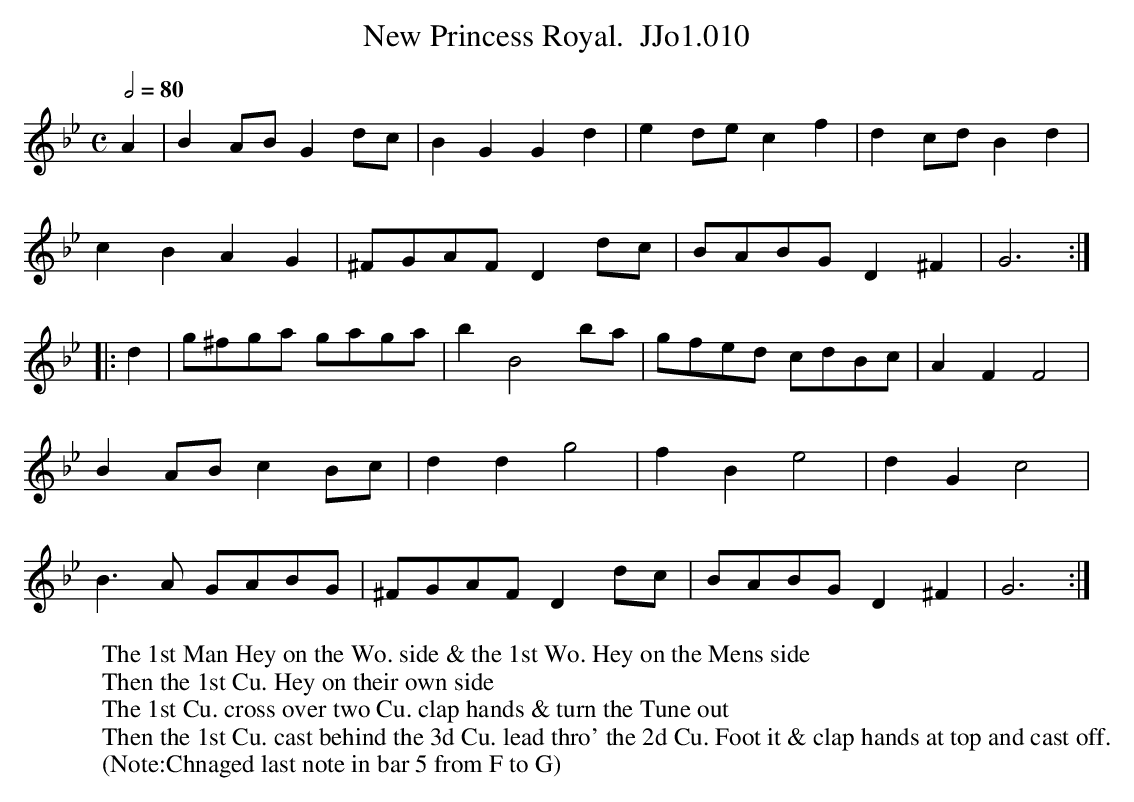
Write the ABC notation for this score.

X:1
T:New Princess Royal.  JJo1.010
M:C
Q:1/2=80
L:1/8
K:Gm
A2 | B2AB G2dc | B2G2 G2d2 | e2de c2f2 | d2cd B2d2 |
c2B2 A2G2 | ^FGAF D2dc | BABG D2^F2 | G6 :|
|: d2 |g^fga gaga | b2 B4 ba | gfed cdBc | A2F2 F4 |
B2AB c2Bc | d2d2 g4 | f2B2 e4 | d2G2 c4 |
B3A GABG | ^FGAF D2dc | BABG D2^F2 | G6 :|
W:The 1st Man Hey on the Wo. side & the 1st Wo. Hey on the Mens side
W:Then the 1st Cu. Hey on their own side
W:The 1st Cu. cross over two Cu. clap hands & turn the Tune out
W:Then the 1st Cu. cast behind the 3d Cu. lead thro' the 2d Cu. Foot it & clap hands at top and cast off.
W:(Note:Chnaged last note in bar 5 from F to G)
